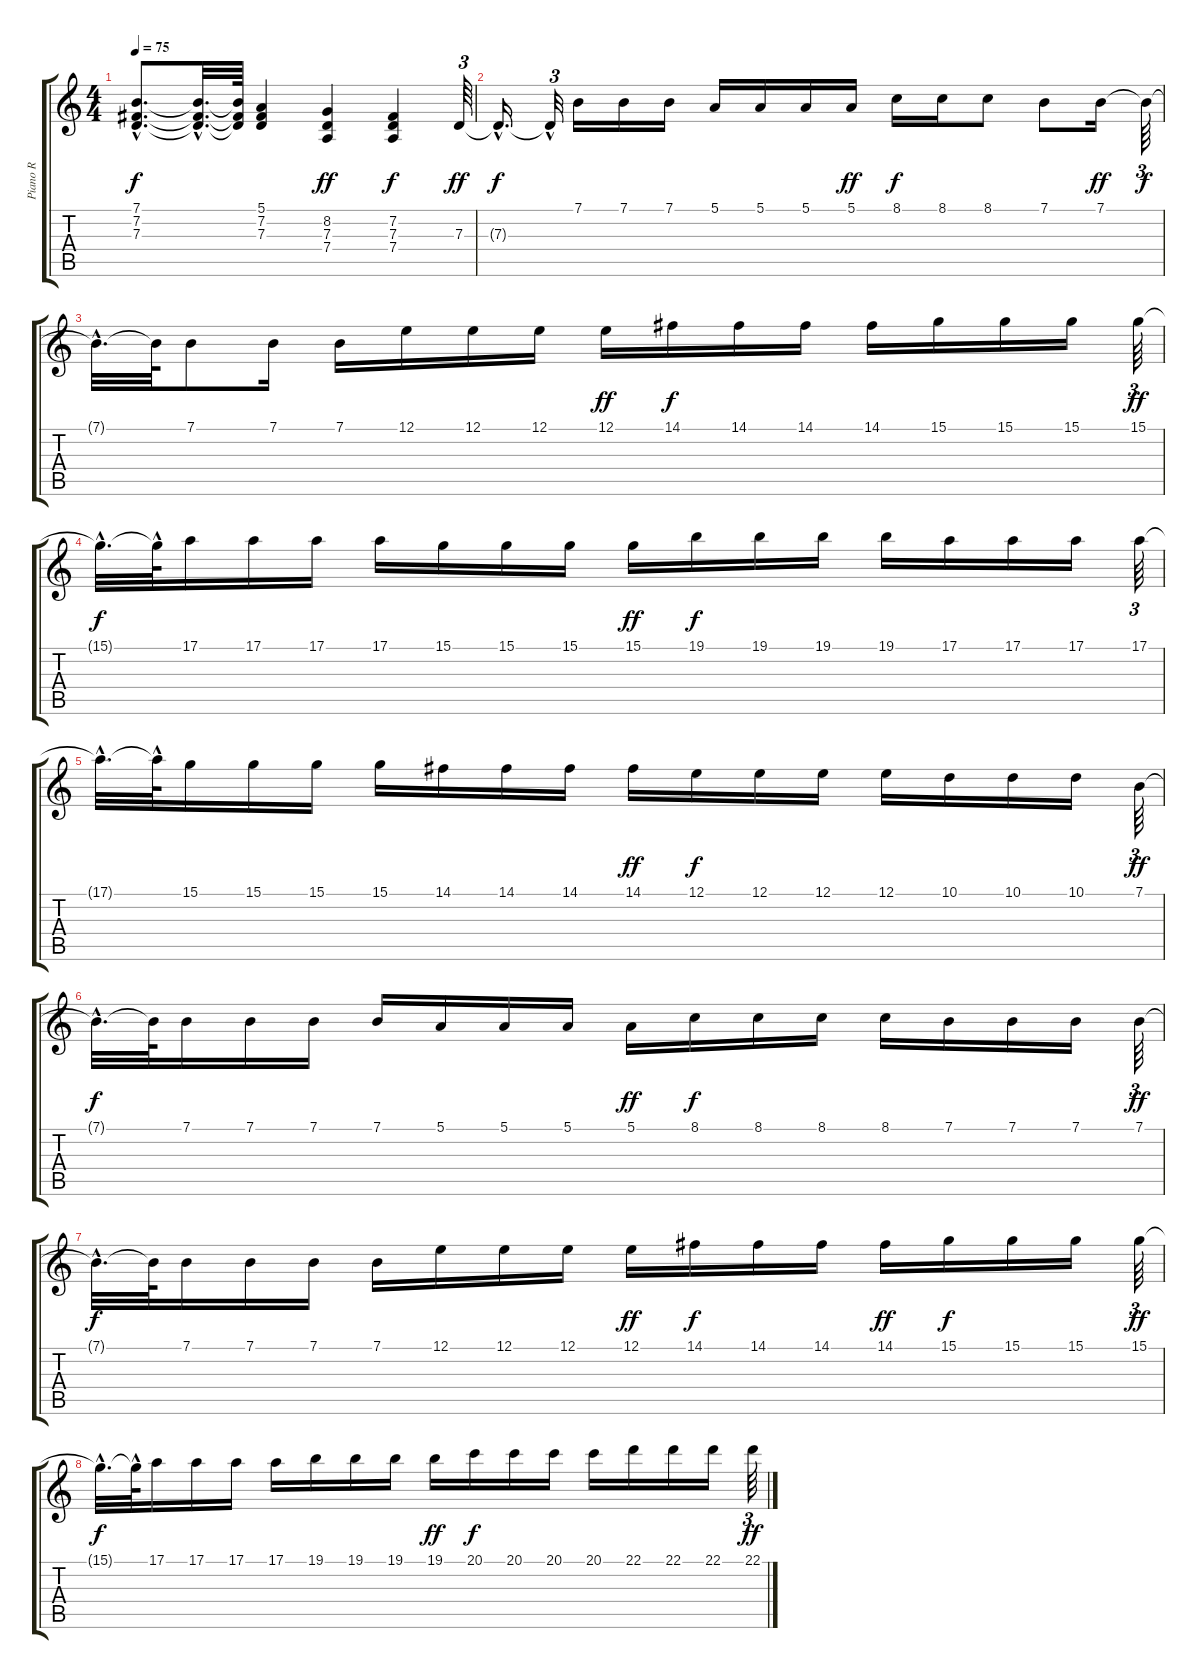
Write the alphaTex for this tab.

\track ("Piano R" "Piano R") {instrument acousticgrandpiano}
\staff {score tabs}
\tuning (E4 B3 G3 D3 A2 E2) {hide}
\ts (4 4)
\tempo 75
\clef g2
\ks c
(7.1{hac t} 7.2{hac t} 7.3{hac t}).8{d dy f} (7.1{hac t} 7.2{hac t} 7.3{hac t}).32{d} (7.1{t} 7.2{t} 7.3{t}).64 (5.1 7.2 7.3).4 (8.2 7.3 7.4).4{dy ff} (7.2 7.3 7.4).4{dy f} 7.3.64{tu (3 2) dy ff} |
7.3{hac t}.16{d dy f} 7.3{hac t}.32{tu (3 2)} 7.1.16 7.1.16 7.1.16 5.1.16 5.1.16 5.1.16 5.1.16{dy ff} 8.1.16{dy f} 8.1.16 8.1.8 7.1.8 7.1.16{dy ff} 7.1{t}.64{tu (3 2) dy f} |
7.1{hac t}.32{d} 7.1{t}.64 7.1.8 7.1.16 7.1.16 12.1.16 12.1.16 12.1.16 12.1.16{dy ff} 14.1.16{dy f} 14.1.16 14.1.16 14.1.16 15.1.16 15.1.16 15.1.16 15.1.64{tu (3 2) dy ff} |
15.1{hac t}.32{d dy f} 15.1{hac t}.64 17.1.16 17.1.16 17.1.16 17.1.16 15.1.16 15.1.16 15.1.16 15.1.16{dy ff} 19.1.16{dy f} 19.1.16 19.1.16 19.1.16 17.1.16 17.1.16 17.1.16 17.1.64{tu (3 2)} |
17.1{hac t}.32{d} 17.1{hac t}.64 15.1.16 15.1.16 15.1.16 15.1.16 14.1.16 14.1.16 14.1.16 14.1.16{dy ff} 12.1.16{dy f} 12.1.16 12.1.16 12.1.16 10.1.16 10.1.16 10.1.16 7.1.64{tu (3 2) dy ff} |
7.1{hac t}.32{d dy f} 7.1{t}.64 7.1.16 7.1.16 7.1.16 7.1.16 5.1.16 5.1.16 5.1.16 5.1.16{dy ff} 8.1.16{dy f} 8.1.16 8.1.16 8.1.16 7.1.16 7.1.16 7.1.16 7.1.64{tu (3 2) dy ff} |
7.1{hac t}.32{d dy f} 7.1{t}.64 7.1.16 7.1.16 7.1.16 7.1.16 12.1.16 12.1.16 12.1.16 12.1.16{dy ff} 14.1.16{dy f} 14.1.16 14.1.16 14.1.16{dy ff} 15.1.16{dy f} 15.1.16 15.1.16 15.1.64{tu (3 2) dy ff} |
15.1{hac t}.32{d dy f} 15.1{hac t}.64 17.1.16 17.1.16 17.1.16 17.1.16 19.1.16 19.1.16 19.1.16 19.1.16{dy ff} 20.1.16{dy f} 20.1.16 20.1.16 20.1.16 22.1.16 22.1.16 22.1.16 22.1.64{tu (3 2) dy ff}
